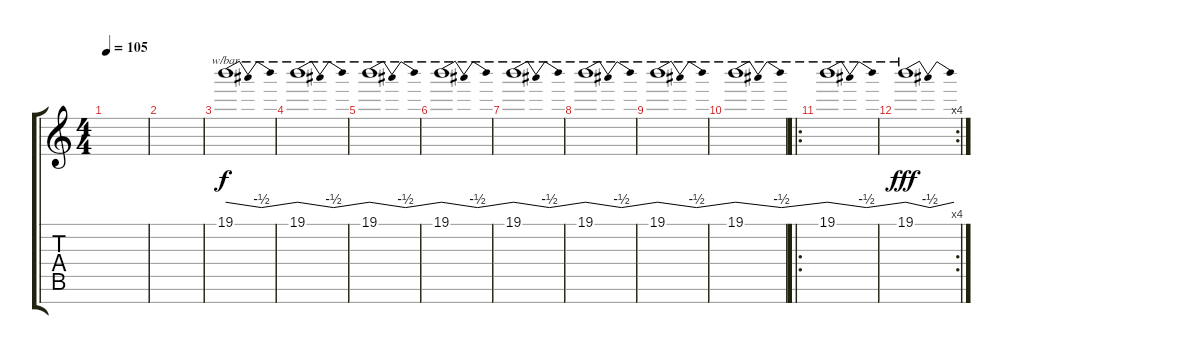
\track "" {instrument stringensemble1}
\staff {score tabs}
\tuning (E5 B3 G3 D3 A2 E2 B1) {hide}
\ts (4 4)
\tempo 105
\clef g2
\ks c
|
|
19.1.1{tbe (dip default 0 0 30 -2 60 0) volume 8} |
19.1.1{tbe (dip default 0 0 30 -2 60 0)} |
19.1.1{tbe (dip default 0 0 30 -2 60 0)} |
19.1.1{tbe (dip default 0 0 30 -2 60 0)} |
19.1.1{tbe (dip default 0 0 30 -2 60 0)} |
19.1.1{tbe (dip default 0 0 30 -2 60 0)} |
19.1.1{tbe (dip default 0 0 30 -2 60 0)} |
19.1.1{tbe (dip default 0 0 30 -2 60 0)} |
\ro
19.1.1{tbe (dip default 0 0 30 -2 60 0) volume 10} |
\rc 4
19.1.1{tbe (dip default 0 0 30 -2 60 0) dy fff}
